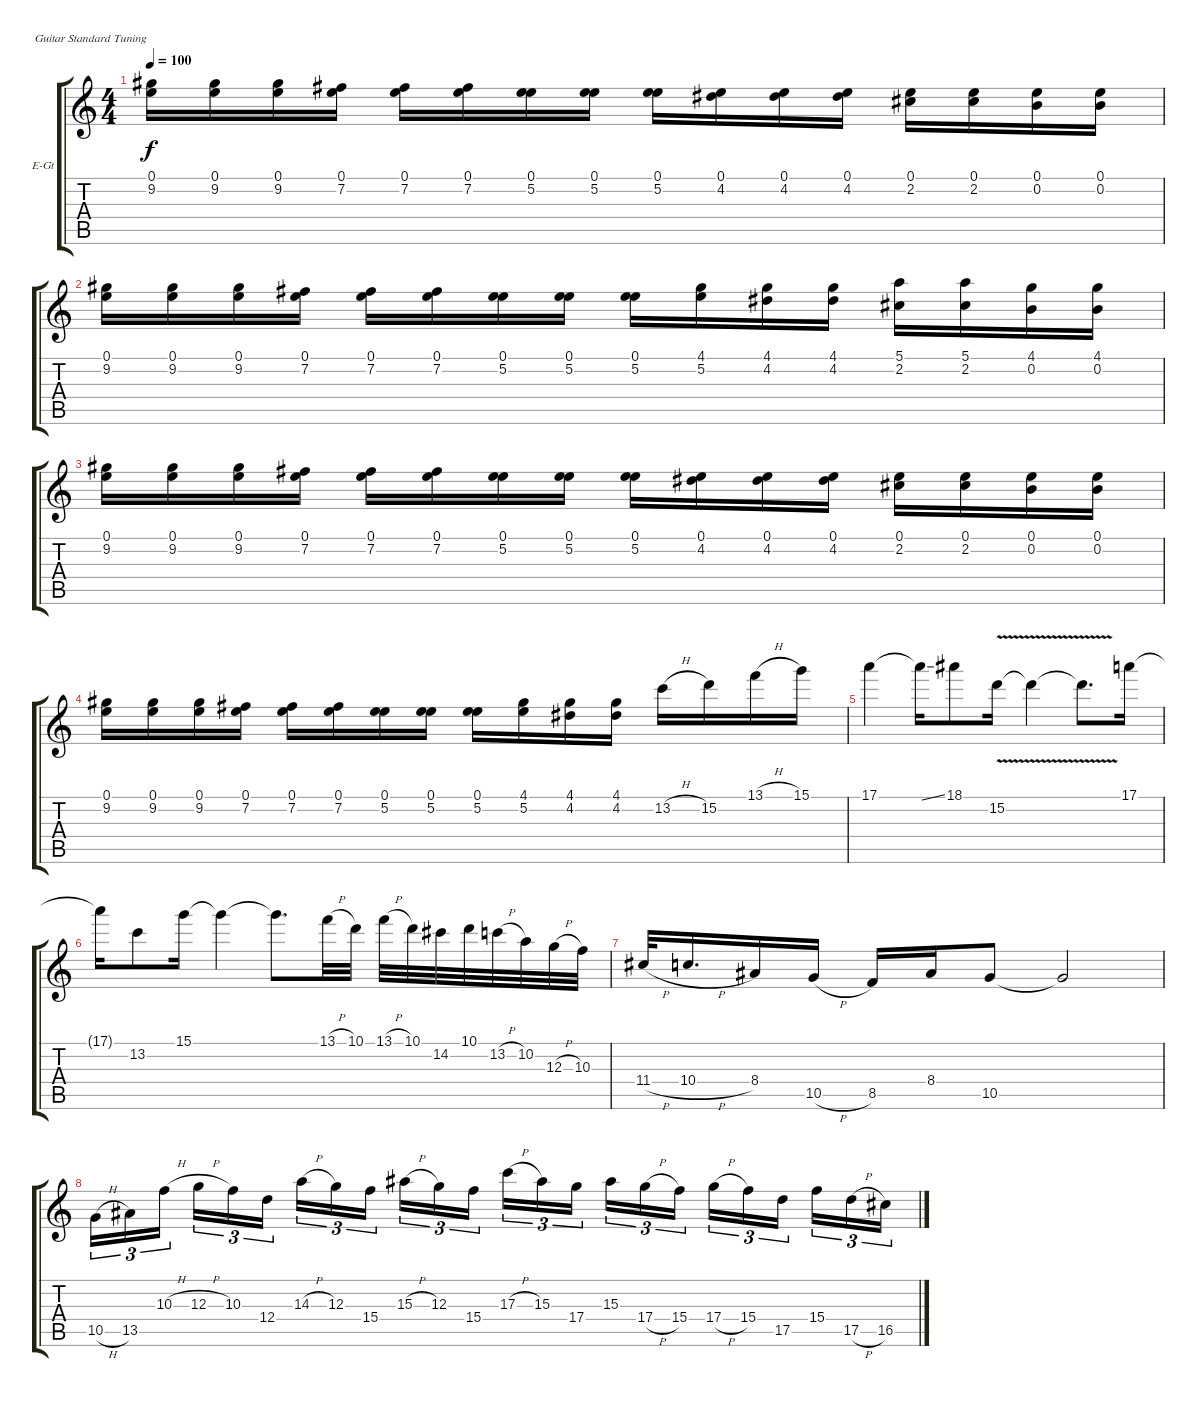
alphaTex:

\bracketExtendMode groupsimilarinstruments
\firstSystemTrackNameOrientation horizontal
\otherSystemsTrackNameOrientation horizontal
\track ("Kiko" "E-Gt") {instrument distortionguitar}
\staff {score tabs}
\tuning (E4 B3 G3 D3 A2 E2)
\ts (4 4)
\tempo 100
\clef g2
\ks c
(0.1 9.2).16{dy f} (0.1 9.2).16 (0.1 9.2).16 (0.1 7.2).16 (0.1 7.2).16 (0.1 7.2).16 (0.1 5.2).16 (0.1 5.2).16 (0.1 5.2).16 (0.1 4.2).16 (0.1 4.2).16 (0.1 4.2).16 (0.1 2.2).16 (0.1 2.2).16 (0.1 0.2).16 (0.1 0.2).16 |
(0.1 9.2).16 (0.1 9.2).16 (0.1 9.2).16 (0.1 7.2).16 (0.1 7.2).16 (0.1 7.2).16 (0.1 5.2).16 (0.1 5.2).16 (0.1 5.2).16 (4.1 5.2).16 (4.1 4.2).16 (4.1 4.2).16 (5.1 2.2).16 (5.1 2.2).16 (4.1 0.2).16 (4.1 0.2).16 |
(0.1 9.2).16 (0.1 9.2).16 (0.1 9.2).16 (0.1 7.2).16 (0.1 7.2).16 (0.1 7.2).16 (0.1 5.2).16 (0.1 5.2).16 (0.1 5.2).16 (0.1 4.2).16 (0.1 4.2).16 (0.1 4.2).16 (0.1 2.2).16 (0.1 2.2).16 (0.1 0.2).16 (0.1 0.2).16 |
(0.1 9.2).16 (0.1 9.2).16 (0.1 9.2).16 (0.1 7.2).16 (0.1 7.2).16 (0.1 7.2).16 (0.1 5.2).16 (0.1 5.2).16 (0.1 5.2).16 (4.1 5.2).16 (4.1 4.2).16 (4.1 4.2).16 13.2{h}.16 15.2.16 13.1{h}.16 15.1.16 |
17.1.4 17.1{ss t}.16 18.1.8 15.2{v}.16 15.2{v t}.4 15.2{v t}.8{d} 17.1.16 |
17.1{t}.16 13.2.8 15.1.16 15.1{t}.4 15.1{t}.8{d} 13.1{h}.32 10.1.32 13.1{h}.32 10.1.32 14.2.32 10.1.32 13.2{h}.32 10.2.32 12.3{h}.32 10.3.32 |
11.4{h}.32 10.4{h}.16{d} 8.4.16 10.5{h}.16 8.5.16 8.4.16 10.5.8 10.5{t}.2 |
10.5{h}.16{tu (3 2)} 13.5.16{tu (3 2)} 10.3{h}.16{tu (3 2)} 12.3{h}.16{tu (3 2)} 10.3.16{tu (3 2)} 12.4.16{tu (3 2)} 14.3{h}.16{tu (3 2)} 12.3.16{tu (3 2)} 15.4.16{tu (3 2)} 15.3{h}.16{tu (3 2)} 12.3.16{tu (3 2)} 15.4.16{tu (3 2)} 17.3{h}.16{tu (3 2)} 15.3.16{tu (3 2)} 17.4.16{tu (3 2)} 15.3.16{tu (3 2)} 17.4{h}.16{tu (3 2)} 15.4.16{tu (3 2)} 17.4{h}.16{tu (3 2)} 15.4.16{tu (3 2)} 17.5.16{tu (3 2)} 15.4.16{tu (3 2)} 17.5{h}.16{tu (3 2)} 16.5.16{tu (3 2)}
